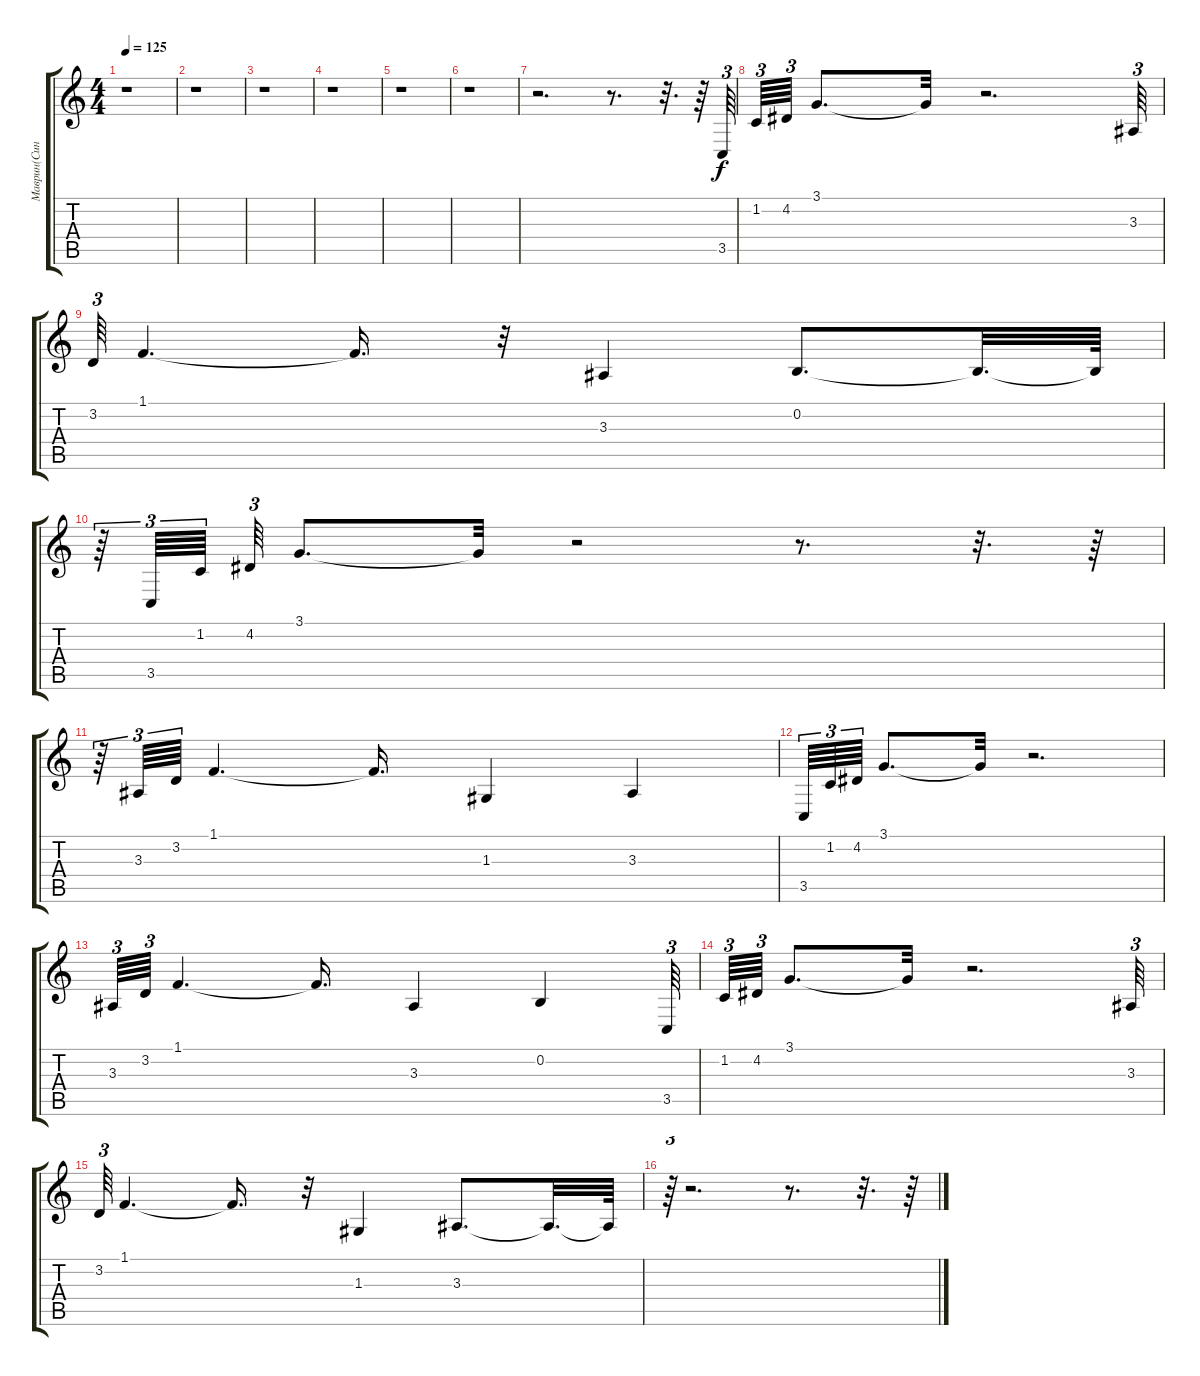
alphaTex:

\track ("Маврин(Синтезатор-4)" "Маврин(Син") {instrument harpsichord}
\staff {score tabs}
\tuning (E4 B3 G3 D3 A2 E2) {hide}
\ts (4 4)
\tempo 125
\clef g2
\ks c
r.1{dy f} |
r.1 |
r.1 |
r.1 |
r.1 |
r.1 |
r.2{d} r.8{d} r.32{d} r.64 3.5.64{tu (3 2)} |
1.2.64{tu (3 2)} 4.2.64{tu (3 2)} 3.1.8{d} 3.1{t}.32 r.2{d} 3.3.64{tu (3 2)} |
3.2.64{tu (3 2)} 1.1.4{d} 1.1{t}.16{d} r.32 3.3.4 0.2.8{d} 0.2{t}.32{d} 0.2{t}.64 |
r.64{tu (3 2)} 3.5.64{tu (3 2)} 1.2.64{tu (3 2) beam splitsecondary} 4.2.64{tu (3 2)} 3.1.8{d} 3.1{t}.32 r.2 r.8{d} r.32{d} r.64 |
r.64{tu (3 2)} 3.3.64{tu (3 2)} 3.2.64{tu (3 2)} 1.1.4{d} 1.1{t}.16{d} 1.3.4 3.3.4 |
3.5.64{tu (3 2)} 1.2.64{tu (3 2)} 4.2.64{tu (3 2)} 3.1.8{d} 3.1{t}.32 r.2{d} |
3.3.64{tu (3 2)} 3.2.64{tu (3 2)} 1.1.4{d} 1.1{t}.16{d} 3.3.4 0.2.4 3.5.64{tu (3 2)} |
1.2.64{tu (3 2)} 4.2.64{tu (3 2)} 3.1.8{d} 3.1{t}.32 r.2{d} 3.3.64{tu (3 2)} |
3.2.64{tu (3 2)} 1.1.4{d} 1.1{t}.16{d} r.32 1.3.4 3.3.8{d} 3.3{t}.32{d} 3.3{t}.64 |
r.64{tu (3 2)} r.2{d} r.8{d} r.32{d} r.64
